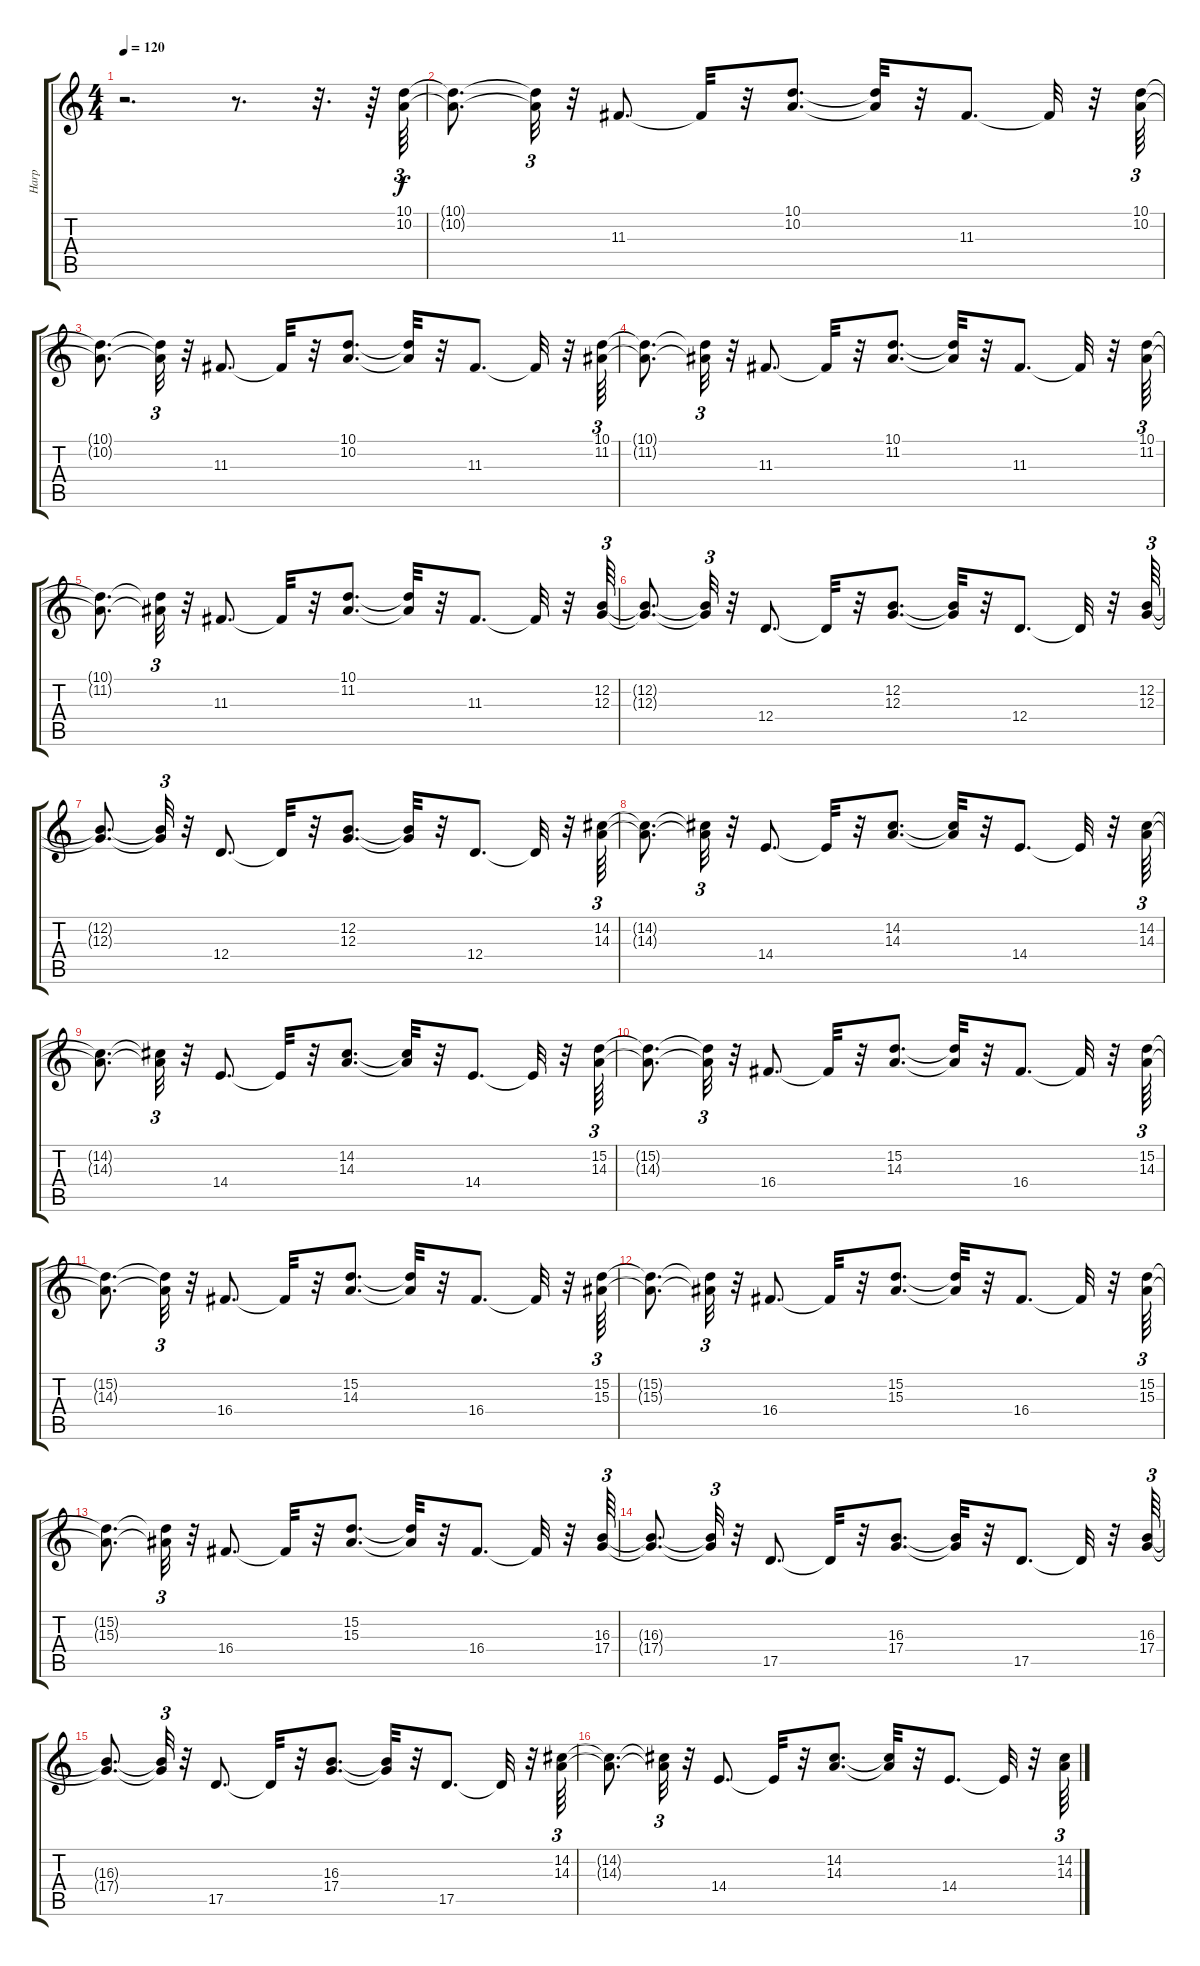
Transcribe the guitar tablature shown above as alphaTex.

\track ("Harp" "Harp") {instrument orchestralharp}
\staff {score tabs}
\tuning (E4 B3 G3 D3 A2 E2) {hide}
\ts (4 4)
\tempo 120
\clef g2
\ks c
r.2{d dy f} r.8{d} r.32{d} r.64 (10.1 10.2).64{tu (3 2)} |
(10.1{t} 10.2{t}).8{d} (10.1{t} 10.2{t}).32{tu (3 2)} r.32 11.3.8{d} 11.3{t}.32 r.32 (10.1 10.2).8{d} (10.1{t} 10.2{t}).32 r.32 11.3.8{d} 11.3{t}.32 r.32 (10.1 10.2).64{tu (3 2)} |
(10.1{t} 10.2{t}).8{d} (10.1{t} 10.2{t}).32{tu (3 2)} r.32 11.3.8{d} 11.3{t}.32 r.32 (10.1 10.2).8{d} (10.1{t} 10.2{t}).32 r.32 11.3.8{d} 11.3{t}.32 r.32 (10.1 11.2).64{tu (3 2)} |
(10.1{t} 11.2{t}).8{d} (10.1{t} 11.2{t}).32{tu (3 2)} r.32 11.3.8{d} 11.3{t}.32 r.32 (10.1 11.2).8{d} (10.1{t} 11.2{t}).32 r.32 11.3.8{d} 11.3{t}.32 r.32 (10.1 11.2).64{tu (3 2)} |
(10.1{t} 11.2{t}).8{d} (10.1{t} 11.2{t}).32{tu (3 2)} r.32 11.3.8{d} 11.3{t}.32 r.32 (10.1 11.2).8{d} (10.1{t} 11.2{t}).32 r.32 11.3.8{d} 11.3{t}.32 r.32 (12.2 12.3).64{tu (3 2)} |
(12.2{t} 12.3{t}).8{d} (12.2{t} 12.3{t}).32{tu (3 2)} r.32 12.4.8{d} 12.4{t}.32 r.32 (12.2 12.3).8{d} (12.2{t} 12.3{t}).32 r.32 12.4.8{d} 12.4{t}.32 r.32 (12.2 12.3).64{tu (3 2)} |
(12.2{t} 12.3{t}).8{d} (12.2{t} 12.3{t}).32{tu (3 2)} r.32 12.4.8{d} 12.4{t}.32 r.32 (12.2 12.3).8{d} (12.2{t} 12.3{t}).32 r.32 12.4.8{d} 12.4{t}.32 r.32 (14.2 14.3).64{tu (3 2)} |
(14.2{t} 14.3{t}).8{d} (14.2{t} 14.3{t}).32{tu (3 2)} r.32 14.4.8{d} 14.4{t}.32 r.32 (14.2 14.3).8{d} (14.2{t} 14.3{t}).32 r.32 14.4.8{d} 14.4{t}.32 r.32 (14.2 14.3).64{tu (3 2)} |
(14.2{t} 14.3{t}).8{d} (14.2{t} 14.3{t}).32{tu (3 2)} r.32 14.4.8{d} 14.4{t}.32 r.32 (14.2 14.3).8{d} (14.2{t} 14.3{t}).32 r.32 14.4.8{d} 14.4{t}.32 r.32 (15.2 14.3).64{tu (3 2)} |
(15.2{t} 14.3{t}).8{d} (15.2{t} 14.3{t}).32{tu (3 2)} r.32 16.4.8{d} 16.4{t}.32 r.32 (15.2 14.3).8{d} (15.2{t} 14.3{t}).32 r.32 16.4.8{d} 16.4{t}.32 r.32 (15.2 14.3).64{tu (3 2)} |
(15.2{t} 14.3{t}).8{d} (15.2{t} 14.3{t}).32{tu (3 2)} r.32 16.4.8{d} 16.4{t}.32 r.32 (15.2 14.3).8{d} (15.2{t} 14.3{t}).32 r.32 16.4.8{d} 16.4{t}.32 r.32 (15.2 15.3).64{tu (3 2)} |
(15.2{t} 15.3{t}).8{d} (15.2{t} 15.3{t}).32{tu (3 2)} r.32 16.4.8{d} 16.4{t}.32 r.32 (15.2 15.3).8{d} (15.2{t} 15.3{t}).32 r.32 16.4.8{d} 16.4{t}.32 r.32 (15.2 15.3).64{tu (3 2)} |
(15.2{t} 15.3{t}).8{d} (15.2{t} 15.3{t}).32{tu (3 2)} r.32 16.4.8{d} 16.4{t}.32 r.32 (15.2 15.3).8{d} (15.2{t} 15.3{t}).32 r.32 16.4.8{d} 16.4{t}.32 r.32 (16.3 17.4).64{tu (3 2)} |
(16.3{t} 17.4{t}).8{d} (16.3{t} 17.4{t}).32{tu (3 2)} r.32 17.5.8{d} 17.5{t}.32 r.32 (16.3 17.4).8{d} (16.3{t} 17.4{t}).32 r.32 17.5.8{d} 17.5{t}.32 r.32 (16.3 17.4).64{tu (3 2)} |
(16.3{t} 17.4{t}).8{d} (16.3{t} 17.4{t}).32{tu (3 2)} r.32 17.5.8{d} 17.5{t}.32 r.32 (16.3 17.4).8{d} (16.3{t} 17.4{t}).32 r.32 17.5.8{d} 17.5{t}.32 r.32 (14.2 14.3).64{tu (3 2)} |
(14.2{t} 14.3{t}).8{d} (14.2{t} 14.3{t}).32{tu (3 2)} r.32 14.4.8{d} 14.4{t}.32 r.32 (14.2 14.3).8{d} (14.2{t} 14.3{t}).32 r.32 14.4.8{d} 14.4{t}.32 r.32 (14.2 14.3).64{tu (3 2)}
